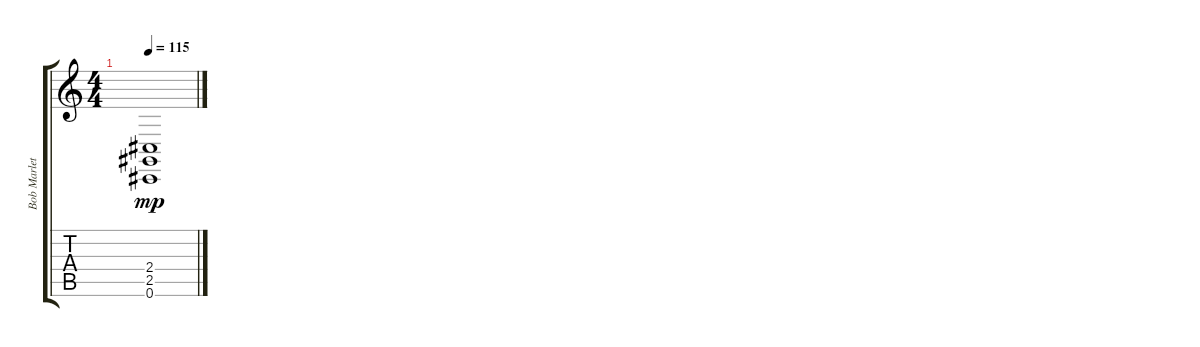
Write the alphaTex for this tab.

\track ("Bob Marlette" "Bob Marlet") {instrument brightacousticpiano}
\staff {score tabs}
\tuning (Db4 Ab3 E3 B2 Gb2 Db2) {hide}
\ts (4 4)
\tempo 115
\clef g2
\ks c
(2.4 2.5 0.6).1{dy mp}
